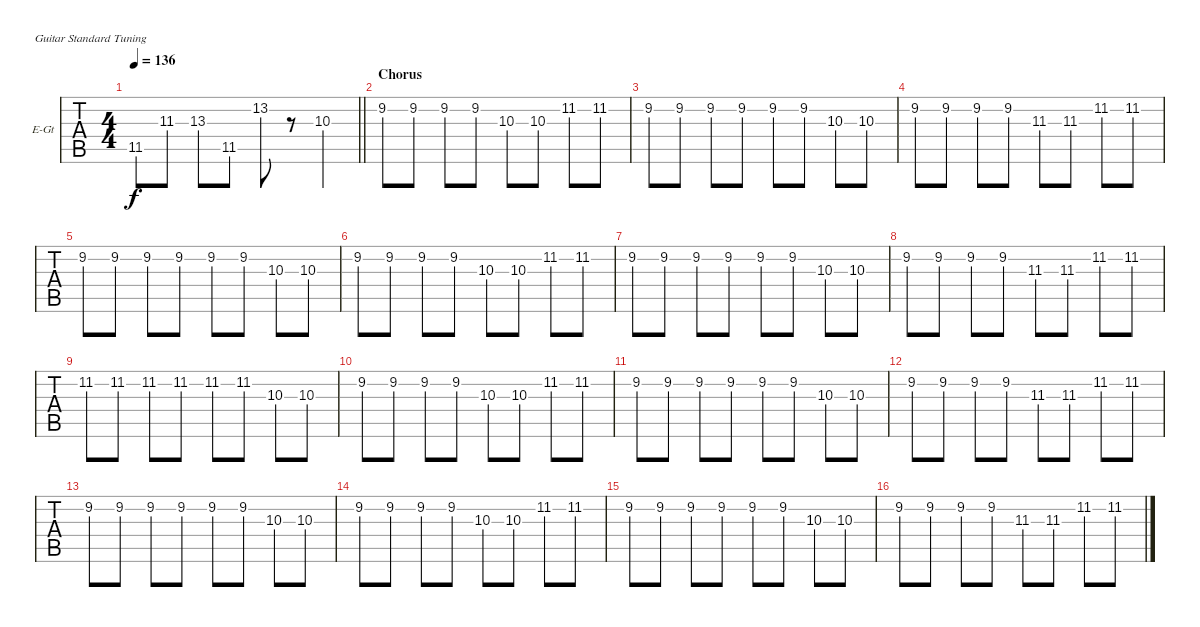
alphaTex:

\bracketExtendMode groupsimilarinstruments
\firstSystemTrackNameOrientation horizontal
\otherSystemsTrackNameOrientation horizontal
\track ("Nick" "E-Gt") {instrument overdrivenguitar}
\staff {tabs}
\tuning (E4 B3 G3 D3 A2 E2)
\ts (4 4)
\tempo 136
\clef g2
\barLineRight lightlight
\ks ab
11.5.8{dy f} 11.3.8 13.3.8 11.5.8 13.2.8 r.8 10.3.4 |
\section ("" "Chorus")
9.2.8 9.2.8 9.2.8 9.2.8 10.3.8 10.3.8 11.2.8 11.2.8 |
9.2.8 9.2.8 9.2.8 9.2.8 9.2.8 9.2.8 10.3.8 10.3.8 |
9.2.8 9.2.8 9.2.8 9.2.8 11.3.8 11.3.8 11.2.8 11.2.8 |
9.2.8 9.2.8 9.2.8 9.2.8 9.2.8 9.2.8 10.3.8 10.3.8 |
9.2.8 9.2.8 9.2.8 9.2.8 10.3.8 10.3.8 11.2.8 11.2.8 |
9.2.8 9.2.8 9.2.8 9.2.8 9.2.8 9.2.8 10.3.8 10.3.8 |
9.2.8 9.2.8 9.2.8 9.2.8 11.3.8 11.3.8 11.2.8 11.2.8 |
11.2.8 11.2.8 11.2.8 11.2.8 11.2.8 11.2.8 10.3.8 10.3.8 |
9.2.8 9.2.8 9.2.8 9.2.8 10.3.8 10.3.8 11.2.8 11.2.8 |
9.2.8 9.2.8 9.2.8 9.2.8 9.2.8 9.2.8 10.3.8 10.3.8 |
9.2.8 9.2.8 9.2.8 9.2.8 11.3.8 11.3.8 11.2.8 11.2.8 |
9.2.8 9.2.8 9.2.8 9.2.8 9.2.8 9.2.8 10.3.8 10.3.8 |
9.2.8 9.2.8 9.2.8 9.2.8 10.3.8 10.3.8 11.2.8 11.2.8 |
9.2.8 9.2.8 9.2.8 9.2.8 9.2.8 9.2.8 10.3.8 10.3.8 |
9.2.8 9.2.8 9.2.8 9.2.8 11.3.8 11.3.8 11.2.8 11.2.8
